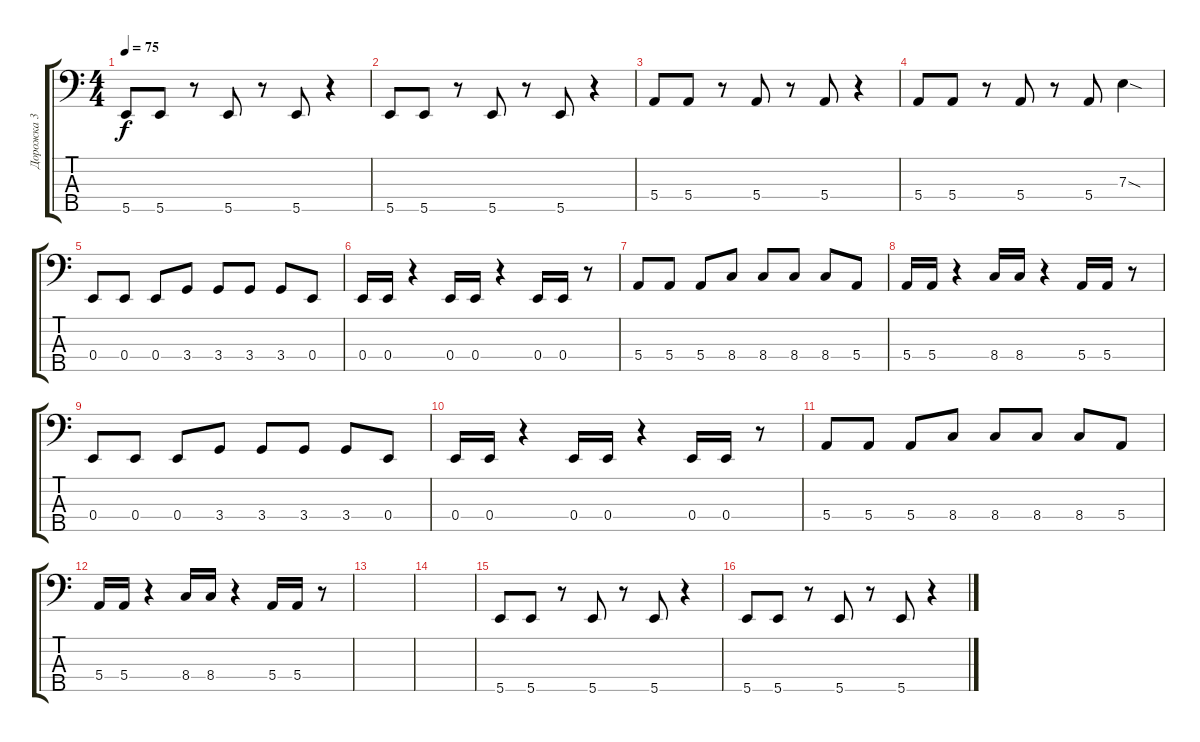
\track ("Дорожка 3" "Дорожка 3") {instrument electricbasspick}
\staff {score tabs}
\tuning (G2 D2 A1 E1 B0) {hide}
\ts (4 4)
\tempo 75
\clef f4
\ks c
5.5.8{dy f} 5.5.8 r.8 5.5.8 r.8 5.5.8 r.4 |
5.5.8 5.5.8 r.8 5.5.8 r.8 5.5.8 r.4 |
5.4.8 5.4.8 r.8 5.4.8 r.8 5.4.8 r.4 |
5.4.8 5.4.8 r.8 5.4.8 r.8 5.4.8 7.3{sod}.4 |
0.4.8 0.4.8 0.4.8 3.4.8 3.4.8 3.4.8 3.4.8 0.4.8 |
0.4.16 0.4.16 r.4 0.4.16 0.4.16 r.4 0.4.16 0.4.16 r.8 |
5.4.8 5.4.8 5.4.8 8.4.8 8.4.8 8.4.8 8.4.8 5.4.8 |
5.4.16 5.4.16 r.4 8.4.16 8.4.16 r.4 5.4.16 5.4.16 r.8 |
0.4.8 0.4.8 0.4.8 3.4.8 3.4.8 3.4.8 3.4.8 0.4.8 |
0.4.16 0.4.16 r.4 0.4.16 0.4.16 r.4 0.4.16 0.4.16 r.8 |
5.4.8 5.4.8 5.4.8 8.4.8 8.4.8 8.4.8 8.4.8 5.4.8 |
5.4.16 5.4.16 r.4 8.4.16 8.4.16 r.4 5.4.16 5.4.16 r.8 |
|
|
5.5.8 5.5.8 r.8 5.5.8 r.8 5.5.8 r.4 |
5.5.8 5.5.8 r.8 5.5.8 r.8 5.5.8 r.4
